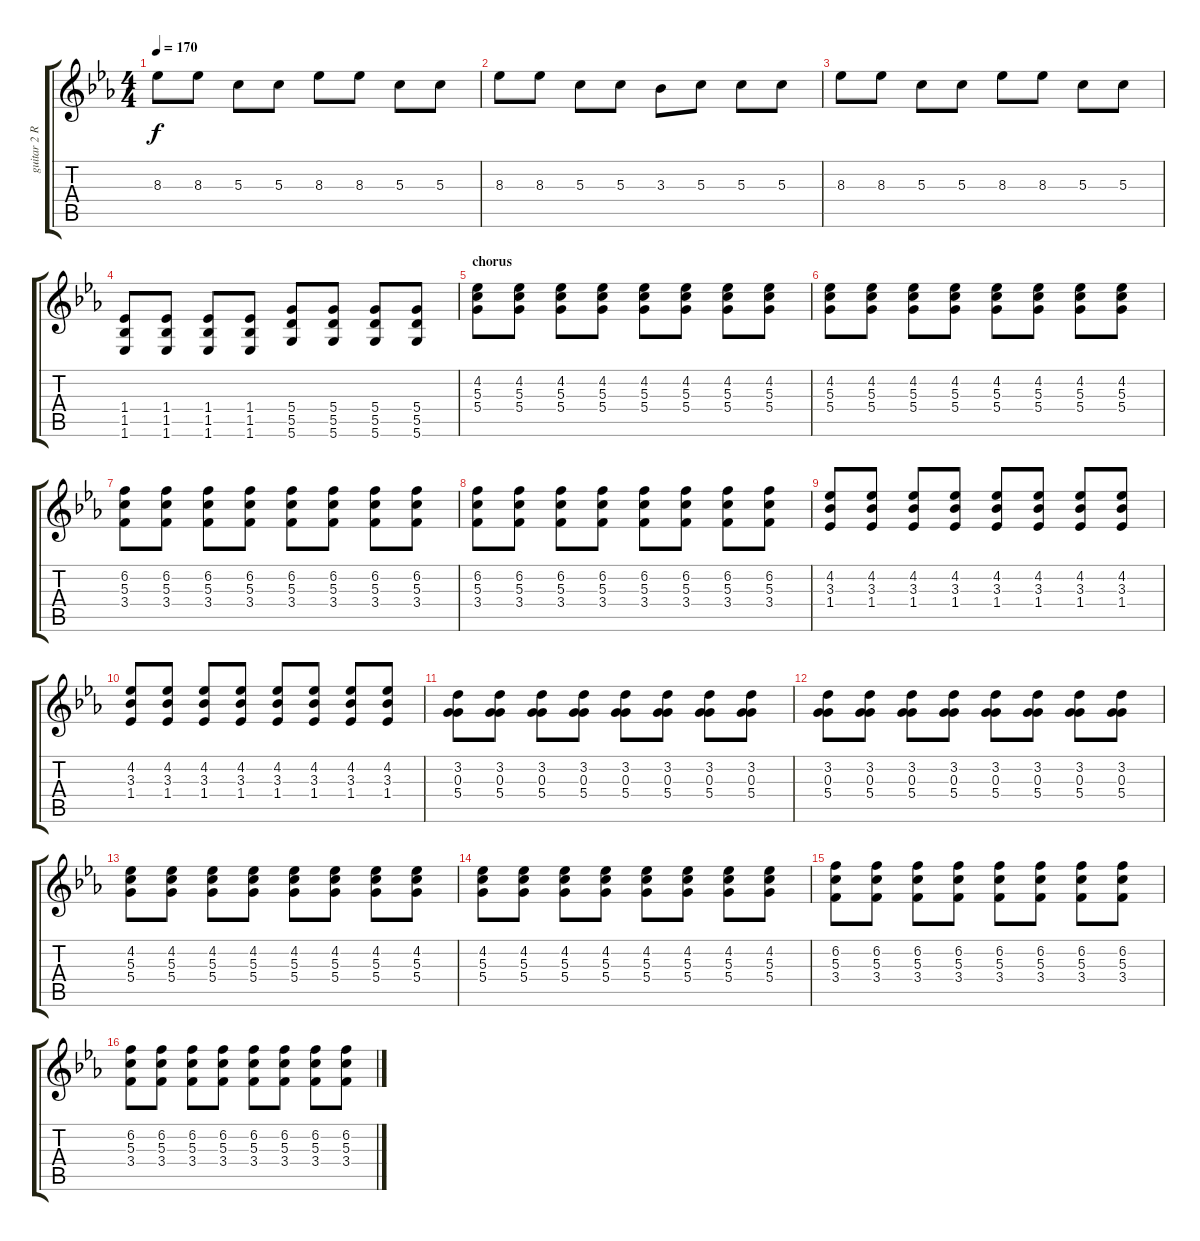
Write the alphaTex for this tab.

\track ("guitar 2 R" "guitar 2 R") {instrument distortionguitar}
\staff {score tabs}
\tuning (E4 B3 G3 D3 A2 D2) {hide}
\ts (4 4)
\tempo 170
\clef g2
\ks cminor
8.3.8{dy f} 8.3.8 5.3.8 5.3.8 8.3.8 8.3.8 5.3.8 5.3.8 |
8.3.8 8.3.8 5.3.8 5.3.8 3.3.8 5.3.8 5.3.8 5.3.8 |
8.3.8 8.3.8 5.3.8 5.3.8 8.3.8 8.3.8 5.3.8 5.3.8 |
(1.4 1.5 1.6).8{instrument distortionguitar} (1.4 1.5 1.6).8 (1.4 1.5 1.6).8 (1.4 1.5 1.6).8 (5.4 5.5 5.6).8 (5.4 5.5 5.6).8 (5.4 5.5 5.6).8 (5.4 5.5 5.6).8 |
\section ("" "chorus")
(4.2 5.3 5.4).8 (4.2 5.3 5.4).8 (4.2 5.3 5.4).8 (4.2 5.3 5.4).8 (4.2 5.3 5.4).8 (4.2 5.3 5.4).8 (4.2 5.3 5.4).8 (4.2 5.3 5.4).8 |
(4.2 5.3 5.4).8 (4.2 5.3 5.4).8 (4.2 5.3 5.4).8 (4.2 5.3 5.4).8 (4.2 5.3 5.4).8 (4.2 5.3 5.4).8 (4.2 5.3 5.4).8 (4.2 5.3 5.4).8 |
(6.2 5.3 3.4).8 (6.2 5.3 3.4).8 (6.2 5.3 3.4).8 (6.2 5.3 3.4).8 (6.2 5.3 3.4).8 (6.2 5.3 3.4).8 (6.2 5.3 3.4).8 (6.2 5.3 3.4).8 |
(6.2 5.3 3.4).8 (6.2 5.3 3.4).8 (6.2 5.3 3.4).8 (6.2 5.3 3.4).8 (6.2 5.3 3.4).8 (6.2 5.3 3.4).8 (6.2 5.3 3.4).8 (6.2 5.3 3.4).8 |
(4.2 3.3 1.4).8 (4.2 3.3 1.4).8 (4.2 3.3 1.4).8 (4.2 3.3 1.4).8 (4.2 3.3 1.4).8 (4.2 3.3 1.4).8 (4.2 3.3 1.4).8 (4.2 3.3 1.4).8 |
(4.2 3.3 1.4).8 (4.2 3.3 1.4).8 (4.2 3.3 1.4).8 (4.2 3.3 1.4).8 (4.2 3.3 1.4).8 (4.2 3.3 1.4).8 (4.2 3.3 1.4).8 (4.2 3.3 1.4).8 |
(3.2 0.3 5.4).8 (3.2 0.3 5.4).8 (3.2 0.3 5.4).8 (3.2 0.3 5.4).8 (3.2 0.3 5.4).8 (3.2 0.3 5.4).8 (3.2 0.3 5.4).8 (3.2 0.3 5.4).8 |
(3.2 0.3 5.4).8 (3.2 0.3 5.4).8 (3.2 0.3 5.4).8 (3.2 0.3 5.4).8 (3.2 0.3 5.4).8 (3.2 0.3 5.4).8 (3.2 0.3 5.4).8 (3.2 0.3 5.4).8 |
(4.2 5.3 5.4).8 (4.2 5.3 5.4).8 (4.2 5.3 5.4).8 (4.2 5.3 5.4).8 (4.2 5.3 5.4).8 (4.2 5.3 5.4).8 (4.2 5.3 5.4).8 (4.2 5.3 5.4).8 |
(4.2 5.3 5.4).8 (4.2 5.3 5.4).8 (4.2 5.3 5.4).8 (4.2 5.3 5.4).8 (4.2 5.3 5.4).8 (4.2 5.3 5.4).8 (4.2 5.3 5.4).8 (4.2 5.3 5.4).8 |
(6.2 5.3 3.4).8 (6.2 5.3 3.4).8 (6.2 5.3 3.4).8 (6.2 5.3 3.4).8 (6.2 5.3 3.4).8 (6.2 5.3 3.4).8 (6.2 5.3 3.4).8 (6.2 5.3 3.4).8 |
(6.2 5.3 3.4).8 (6.2 5.3 3.4).8 (6.2 5.3 3.4).8 (6.2 5.3 3.4).8 (6.2 5.3 3.4).8 (6.2 5.3 3.4).8 (6.2 5.3 3.4).8 (6.2 5.3 3.4).8
